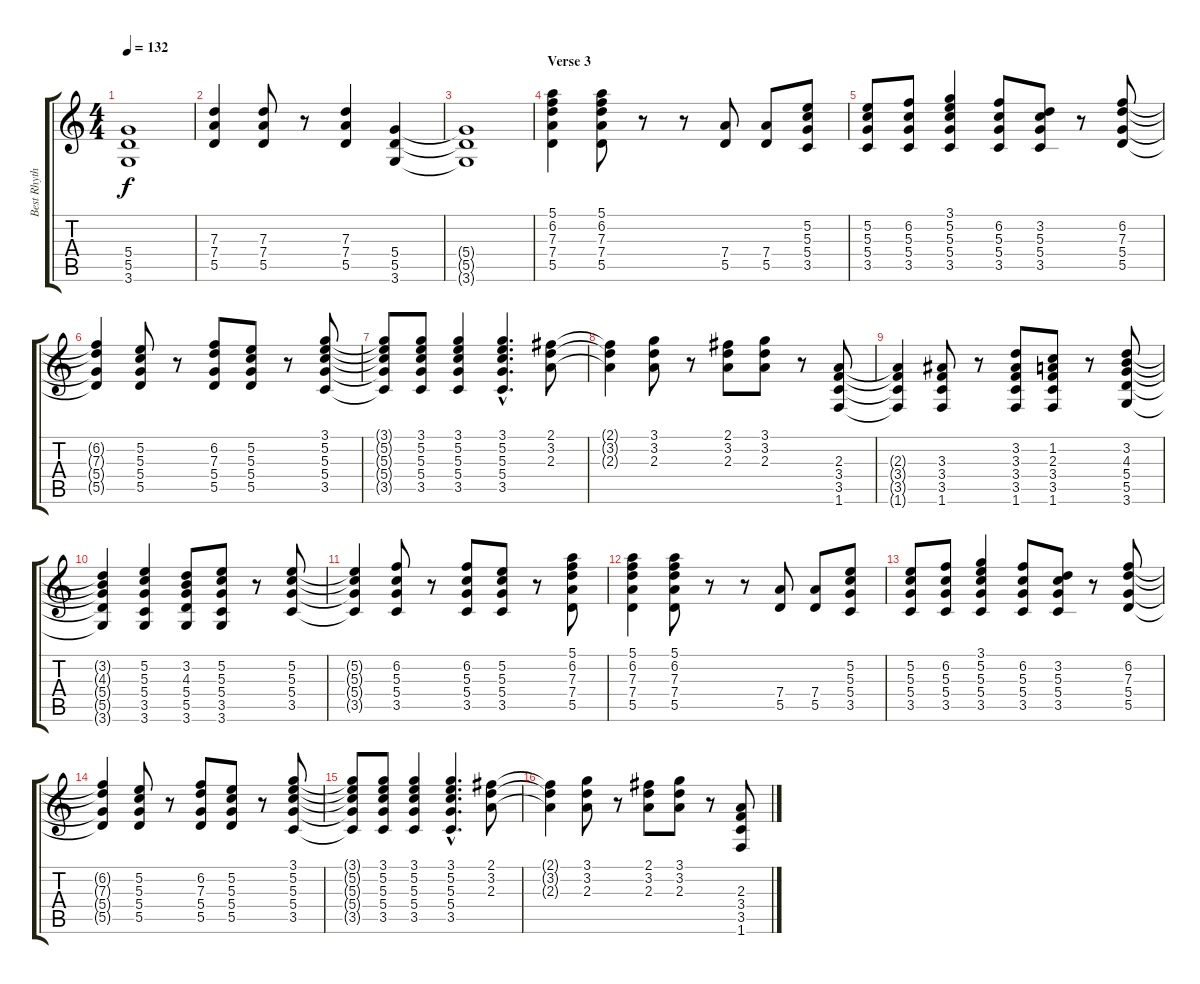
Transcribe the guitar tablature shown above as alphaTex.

\track ("Best Rhythm Guitar Combo" "Best Rhyth") {instrument electricguitarclean}
\staff {score tabs}
\tuning (E4 B3 G3 D3 A2 E2) {hide}
\ts (4 4)
\tempo 132
\clef g2
\ks c
(5.4{t} 5.5{t} 3.6{t}).1{dy f} |
(7.3 7.4 5.5).4 (7.3 7.4 5.5).8 r.8 (7.3 7.4 5.5).4 (5.4 5.5 3.6).4 |
(5.4{t} 5.5{t} 3.6{t}).1 |
\section ("" "Verse 3")
(5.1 6.2 7.3 7.4 5.5).4 (5.1 6.2 7.3 7.4 5.5).8 r.8 r.8 (7.4 5.5).8 (7.4 5.5).8 (5.2 5.3 5.4 3.5).8 |
(5.2 5.3 5.4 3.5).8 (6.2 5.3 5.4 3.5).8 (3.1 5.2 5.3 5.4 3.5).4 (6.2 5.3 5.4 3.5).8 (3.2 5.3 5.4 3.5).8 r.8 (6.2 7.3 5.4 5.5).8 |
(6.2{t} 7.3{t} 5.4{t} 5.5{t}).4 (5.2 5.3 5.4 5.5).8 r.8 (6.2 7.3 5.4 5.5).8 (5.2 5.3 5.4 5.5).8 r.8 (3.1 5.2 5.3 5.4 3.5).8 |
(3.1{t} 5.2{t} 5.3{t} 5.4{t} 3.5{t}).8 (3.1 5.2 5.3 5.4 3.5).8 (3.1 5.2 5.3 5.4 3.5).4 (3.1{hac} 5.2{hac} 5.3{hac} 5.4{hac} 3.5{hac}).4{d} (2.1 3.2 2.3).8 |
(2.1{t} 3.2{t} 2.3{t}).4 (3.1 3.2 2.3).8 r.8 (2.1 3.2 2.3).8 (3.1 3.2 2.3).8 r.8 (2.3 3.4 3.5 1.6).8 |
(2.3{t} 3.4{t} 3.5{t} 1.6{t}).4 (3.3 3.4 3.5 1.6).8 r.8 (3.2 3.3 3.4 3.5 1.6).8 (1.2 2.3 3.4 3.5 1.6).8 r.8 (3.2 4.3 5.4 5.5 3.6).8 |
(3.2{t} 4.3{t} 5.4{t} 5.5{t} 3.6{t}).4 (5.2 5.3 5.4 3.5 3.6).4 (3.2 4.3 5.4 5.5 3.6).8 (5.2 5.3 5.4 3.5 3.6).8 r.8 (5.2 5.3 5.4 3.5).8 |
(5.2{t} 5.3{t} 5.4{t} 3.5{t}).4 (6.2 5.3 5.4 3.5).8 r.8 (6.2 5.3 5.4 3.5).8 (5.2 5.3 5.4 3.5).8 r.8 (5.1 6.2 7.3 7.4 5.5).8 |
(5.1 6.2 7.3 7.4 5.5).4 (5.1 6.2 7.3 7.4 5.5).8 r.8 r.8 (7.4 5.5).8 (7.4 5.5).8 (5.2 5.3 5.4 3.5).8 |
(5.2 5.3 5.4 3.5).8 (6.2 5.3 5.4 3.5).8 (3.1 5.2 5.3 5.4 3.5).4 (6.2 5.3 5.4 3.5).8 (3.2 5.3 5.4 3.5).8 r.8 (6.2 7.3 5.4 5.5).8 |
(6.2{t} 7.3{t} 5.4{t} 5.5{t}).4 (5.2 5.3 5.4 5.5).8 r.8 (6.2 7.3 5.4 5.5).8 (5.2 5.3 5.4 5.5).8 r.8 (3.1 5.2 5.3 5.4 3.5).8 |
(3.1{t} 5.2{t} 5.3{t} 5.4{t} 3.5{t}).8 (3.1 5.2 5.3 5.4 3.5).8 (3.1 5.2 5.3 5.4 3.5).4 (3.1{hac} 5.2{hac} 5.3{hac} 5.4{hac} 3.5{hac}).4{d} (2.1 3.2 2.3).8 |
(2.1{t} 3.2{t} 2.3{t}).4 (3.1 3.2 2.3).8 r.8 (2.1 3.2 2.3).8 (3.1 3.2 2.3).8 r.8 (2.3 3.4 3.5 1.6).8
